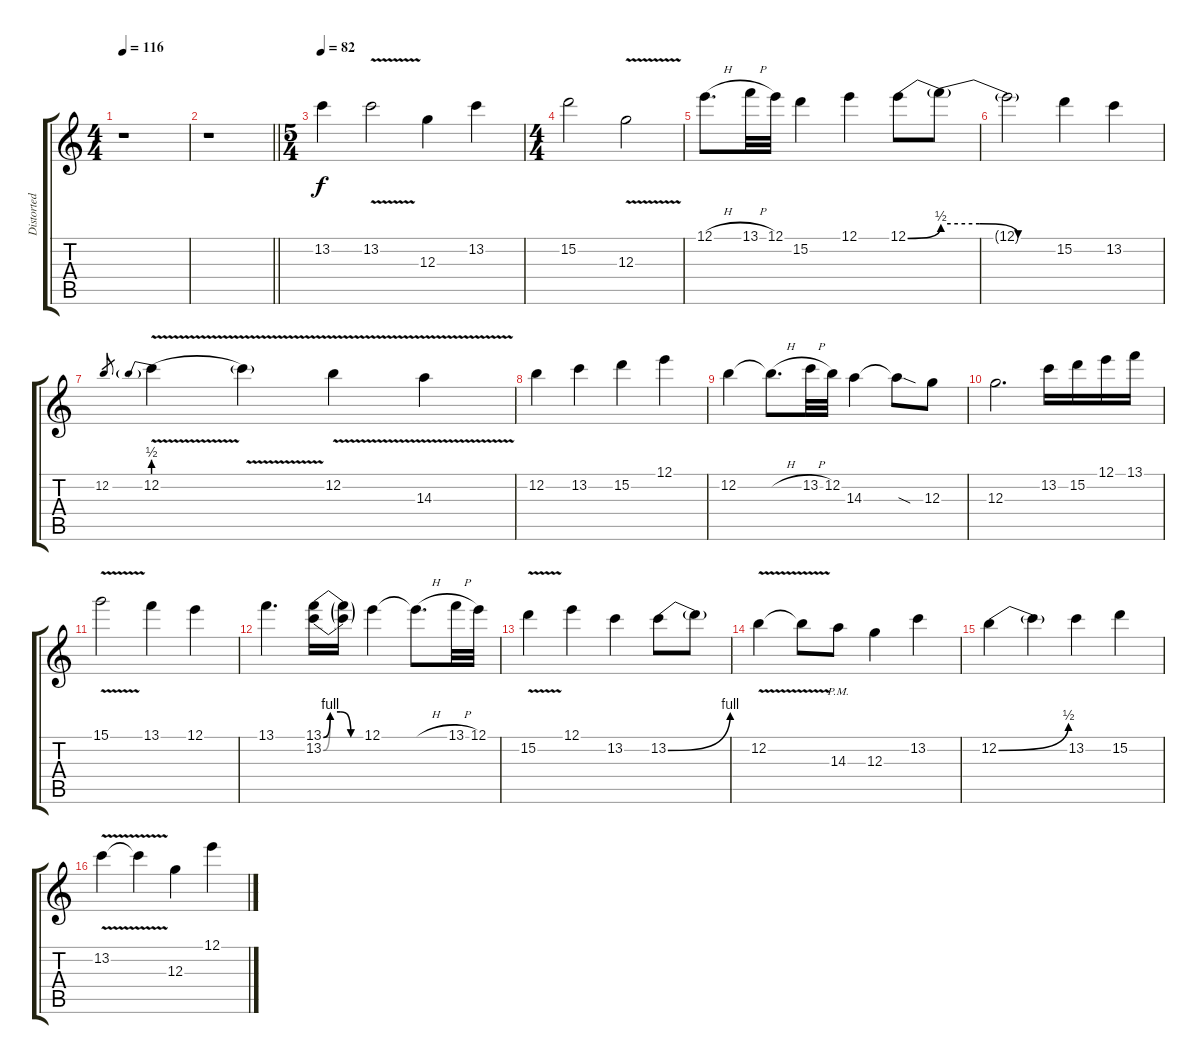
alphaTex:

\track ("Distorted Lead" "Distorted ") {instrument overdrivenguitar}
\staff {score tabs}
\tuning (E4 B3 G3 D3 A2 E2) {hide}
\ts (4 4)
\tempo 116
\clef g2
\ks c
r.1{dy f} |
\barLineRight lightlight
r.1 |
\ts (5 4)
\tempo 82
13.2.4 13.2{v}.2 12.3.4 13.2.4 |
\ts (4 4)
15.2.2 12.3{v}.2 |
12.1{h}.8{d} 13.1{h}.32 12.1.32 15.2.4 12.1.4 12.1{be (bend 0 0 60 2)}.8 12.1{be (custom 0 2 20 2 40 0 60 0) t}.8 |
12.1{t}.2 15.2.4 13.2.4 |
12.2.8{gr} 12.2{be (prebend 0 2 60 2) v}.4 12.2{v t}.4 12.2{v}.4 14.3{v}.4 |
12.2.4 13.2.4 15.2.4 12.1.4 |
12.2.4 12.2{h t}.8{d} 13.2{h}.32 12.2.32 14.3.4 14.3{sod t}.8 12.3.8 |
12.3.2{d} 13.2.16 15.2.16 12.1.16 13.1.16 |
15.1{v}.2 13.1.4 12.1.4 |
13.1.4{d} (13.1{be (custom 0 0 10 4 25 4 40 0 60 0)} 13.2{be (custom 0 0 10 4 25 4 40 0 60 0)}).16 (13.1{t} 13.2{t}).16 12.1.4 12.1{h t}.8{d} 13.1{h}.32 12.1.32 |
15.2{v}.4 12.1.4 13.2.4 13.2{be (bend 0 0 60 4)}.8 13.2{t}.8 |
12.2{v}.4 12.2{v t}.8 14.3{pm}.8 12.3.4 13.2.4 |
12.2{be (bend 0 0 60 2)}.4 12.2{t}.4 13.2.4 15.2.4 |
13.2{v}.4 13.2{v t}.4 12.3.4 12.1.4
